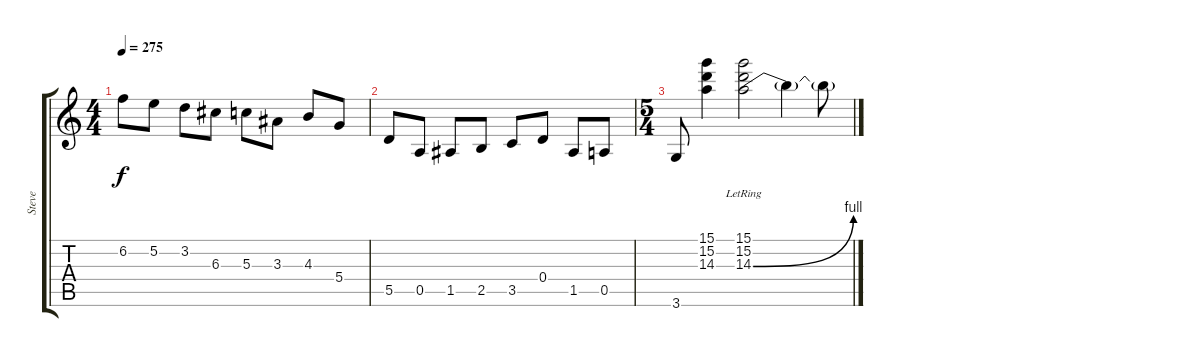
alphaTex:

\track ("Steve" "Steve") {instrument acousticguitarsteel}
\staff {score tabs}
\tuning (E4 B3 G3 D3 A2 E2) {hide}
\ts (4 4)
\tempo 275
\clef g2
\ks c
6.2.8{dy f} 5.2.8 3.2.8 6.3.8 5.3.8 3.3.8 4.3.8 5.4.8 |
5.5.8 0.5.8 1.5.8 2.5.8 3.5.8 0.4.8 1.5.8 0.5.8 |
\ts (5 4)
3.6.8 (15.1 15.2 14.3).4 (15.1 15.2{lr} 14.3{be (bend 0 0 60 4)}).2 14.3{t}.4 14.3{t}.8
